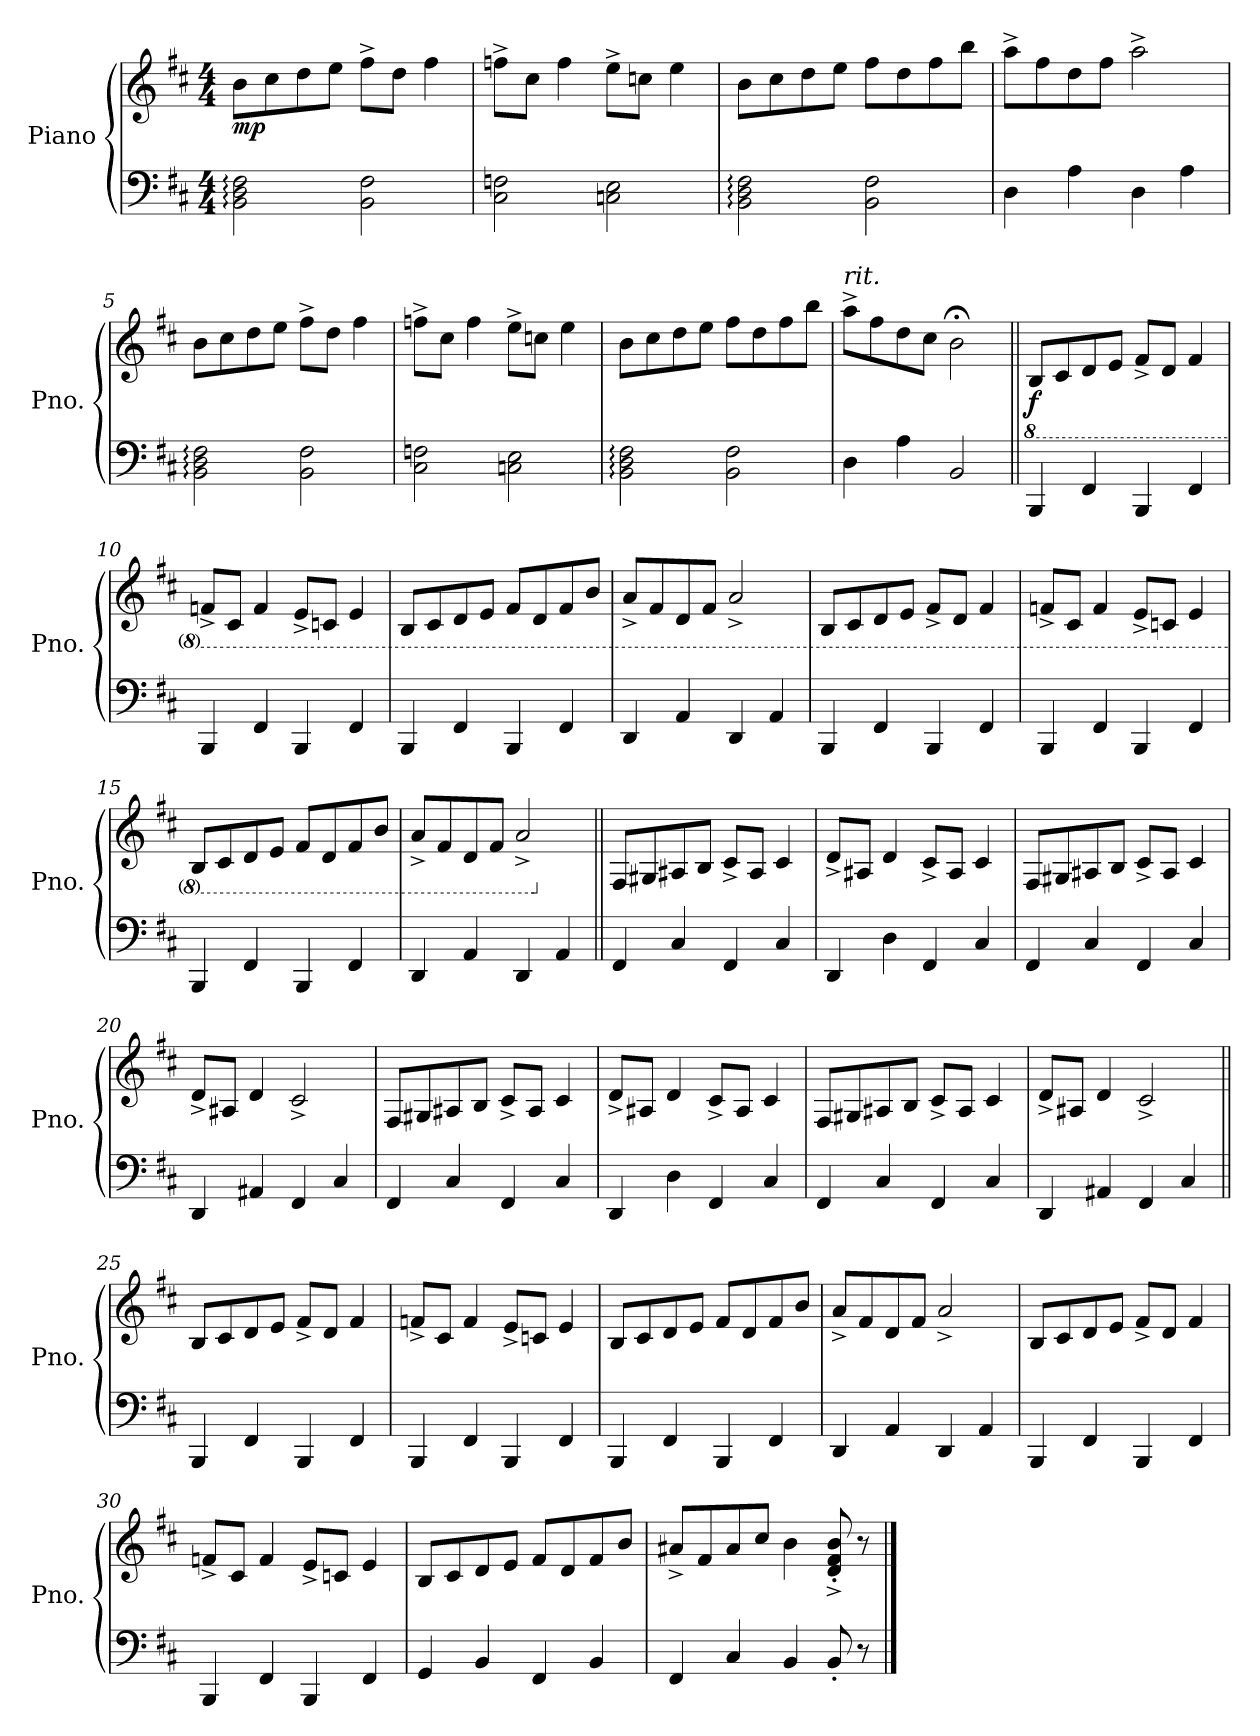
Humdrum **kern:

**kern	**kern	**dynam
*part1	*part1	*part1
*staff2	*staff1	*staff1/2
*I"Piano	*	*
*I'Pno.	*	*
*clefF4	*clefG2	*
*k[f#c#]	*k[f#c#]	*
*M4/4	*M4/4	*
*MM160	*MM160	*
=1	=1	=1
!	!	!LO:DY:b
2BB\: 2D\: 2F#\:	8b\L	mp
.	8cc#\	.
.	8dd\	.
.	8ee\J	.
2BB\ 2F#\	8ff#^\L	.
.	8dd\J	.
.	4ff#\	.
=2	=2	=2
2C#\ 2Fn\	8ffn^\L	.
.	8cc#\J	.
.	4ff\	.
2Cn\ 2E\	8ee^\L	.
.	8ccn\J	.
.	4ee\	.
=3	=3	=3
2BB\: 2D\: 2F#\:	8b\L	.
.	8cc#\	.
.	8dd\	.
.	8ee\J	.
2BB\ 2F#\	8ff#\L	.
.	8dd\	.
.	8ff#\	.
.	8bb\J	.
=4	=4	=4
4D\	8aa^\L	.
.	8ff#\	.
4A\	8dd\	.
.	8ff#\J	.
4D\	2aa^\	.
4A\	.	.
=5	=5	=5
2BB\: 2D\: 2F#\:	8b\L	.
.	8cc#\	.
.	8dd\	.
.	8ee\J	.
2BB\ 2F#\	8ff#^\L	.
.	8dd\J	.
.	4ff#\	.
=6	=6	=6
2C#\ 2Fn\	8ffn^\L	.
.	8cc#\J	.
.	4ff\	.
2Cn\ 2E\	8ee^\L	.
.	8ccn\J	.
.	4ee\	.
=7	=7	=7
2BB\: 2D\: 2F#\:	8b\L	.
.	8cc#\	.
.	8dd\	.
.	8ee\J	.
2BB\ 2F#\	8ff#\L	.
.	8dd\	.
.	8ff#\	.
.	8bb\J	.
=8	=8	=8
!	!LO:TX:a:i:t=rit.	!
4D\	8aa^\L	.
.	8ff#\	.
4A\	8dd\	.
.	8cc#\J	.
2BB/	2b;<\	.
=9||	=9||	=9||
*	*8ba	*
!	!	!LO:DY:b
4BBB/	8BB/L	f
.	8C#/	.
4FF#/	8D/	.
.	8E/J	.
4BBB/	8F#^/L	.
.	8D/J	.
4FF#/	4F#/	.
=10	=10	=10
4BBB/	8Fn^/L	.
.	8C#/J	.
4FF#/	4F/	.
4BBB/	8E^/L	.
.	8Cn/J	.
4FF#/	4E/	.
=11	=11	=11
4BBB/	8BB/L	.
.	8C#/	.
4FF#/	8D/	.
.	8E/J	.
4BBB/	8F#/L	.
.	8D/	.
4FF#/	8F#/	.
.	8B/J	.
=12	=12	=12
4DD/	8A^/L	.
.	8F#/	.
4AA/	8D/	.
.	8F#/J	.
4DD/	2A^/	.
4AA/	.	.
=13	=13	=13
4BBB/	8BB/L	.
.	8C#/	.
4FF#/	8D/	.
.	8E/J	.
4BBB/	8F#^/L	.
.	8D/J	.
4FF#/	4F#/	.
=14	=14	=14
4BBB/	8Fn^/L	.
.	8C#/J	.
4FF#/	4F/	.
4BBB/	8E^/L	.
.	8Cn/J	.
4FF#/	4E/	.
=15	=15	=15
4BBB/	8BB/L	.
.	8C#/	.
4FF#/	8D/	.
.	8E/J	.
4BBB/	8F#/L	.
.	8D/	.
4FF#/	8F#/	.
.	8B/J	.
=16	=16	=16
4DD/	8A^/L	.
.	8F#/	.
4AA/	8D/	.
.	8F#/J	.
4DD/	2A^/	.
4AA/	.	.
=17||	=17||	=17||
*	*X8ba	*
4FF#/	8F#/L	.
.	8G#X/	.
4C#/	8A#X/	.
.	8B/J	.
4FF#/	8c#^/L	.
.	8A#/J	.
4C#/	4c#/	.
=18	=18	=18
4DD/	8d^/L	.
.	8A#X/J	.
4D\	4d/	.
4FF#/	8c#^/L	.
.	8A#/J	.
4C#/	4c#/	.
=19	=19	=19
4FF#/	8F#/L	.
.	8G#X/	.
4C#/	8A#X/	.
.	8B/J	.
4FF#/	8c#^/L	.
.	8A#/J	.
4C#/	4c#/	.
=20	=20	=20
4DD/	8d^/L	.
.	8A#X/J	.
4AA#X/	4d/	.
4FF#/	2c#^/	.
4C#/	.	.
=21	=21	=21
4FF#/	8F#/L	.
.	8G#X/	.
4C#/	8A#X/	.
.	8B/J	.
4FF#/	8c#^/L	.
.	8A#/J	.
4C#/	4c#/	.
=22	=22	=22
4DD/	8d^/L	.
.	8A#X/J	.
4D\	4d/	.
4FF#/	8c#^/L	.
.	8A#/J	.
4C#/	4c#/	.
=23	=23	=23
4FF#/	8F#/L	.
.	8G#X/	.
4C#/	8A#X/	.
.	8B/J	.
4FF#/	8c#^/L	.
.	8A#/J	.
4C#/	4c#/	.
=24	=24	=24
4DD/	8d^/L	.
.	8A#X/J	.
4AA#X/	4d/	.
4FF#/	2c#^/	.
4C#/	.	.
=25||	=25||	=25||
4BBB/	8B/L	.
.	8c#/	.
4FF#/	8d/	.
.	8e/J	.
4BBB/	8f#^/L	.
.	8d/J	.
4FF#/	4f#/	.
=26	=26	=26
4BBB/	8fn^/L	.
.	8c#/J	.
4FF#/	4f/	.
4BBB/	8e^/L	.
.	8cn/J	.
4FF#/	4e/	.
=27	=27	=27
4BBB/	8B/L	.
.	8c#/	.
4FF#/	8d/	.
.	8e/J	.
4BBB/	8f#/L	.
.	8d/	.
4FF#/	8f#/	.
.	8b/J	.
=28	=28	=28
4DD/	8a^/L	.
.	8f#/	.
4AA/	8d/	.
.	8f#/J	.
4DD/	2a^/	.
4AA/	.	.
=29	=29	=29
4BBB/	8B/L	.
.	8c#/	.
4FF#/	8d/	.
.	8e/J	.
4BBB/	8f#^/L	.
.	8d/J	.
4FF#/	4f#/	.
=30	=30	=30
4BBB/	8fn^/L	.
.	8c#/J	.
4FF#/	4f/	.
4BBB/	8e^/L	.
.	8cn/J	.
4FF#/	4e/	.
=31	=31	=31
4GG/	8B/L	.
.	8c#/	.
4BB/	8d/	.
.	8e/J	.
4FF#/	8f#/L	.
.	8d/	.
4BB/	8f#/	.
.	8b/J	.
=32	=32	=32
4FF#/	8a#X^/L	.
.	8f#/	.
4C#/	8a#/	.
.	8cc#/J	.
4BB/	4b\	.
8BB'/	8d/'^ 8f#/'^ 8b/'^	.
8r	8r	.
==	==	==
*-	*-	*-
